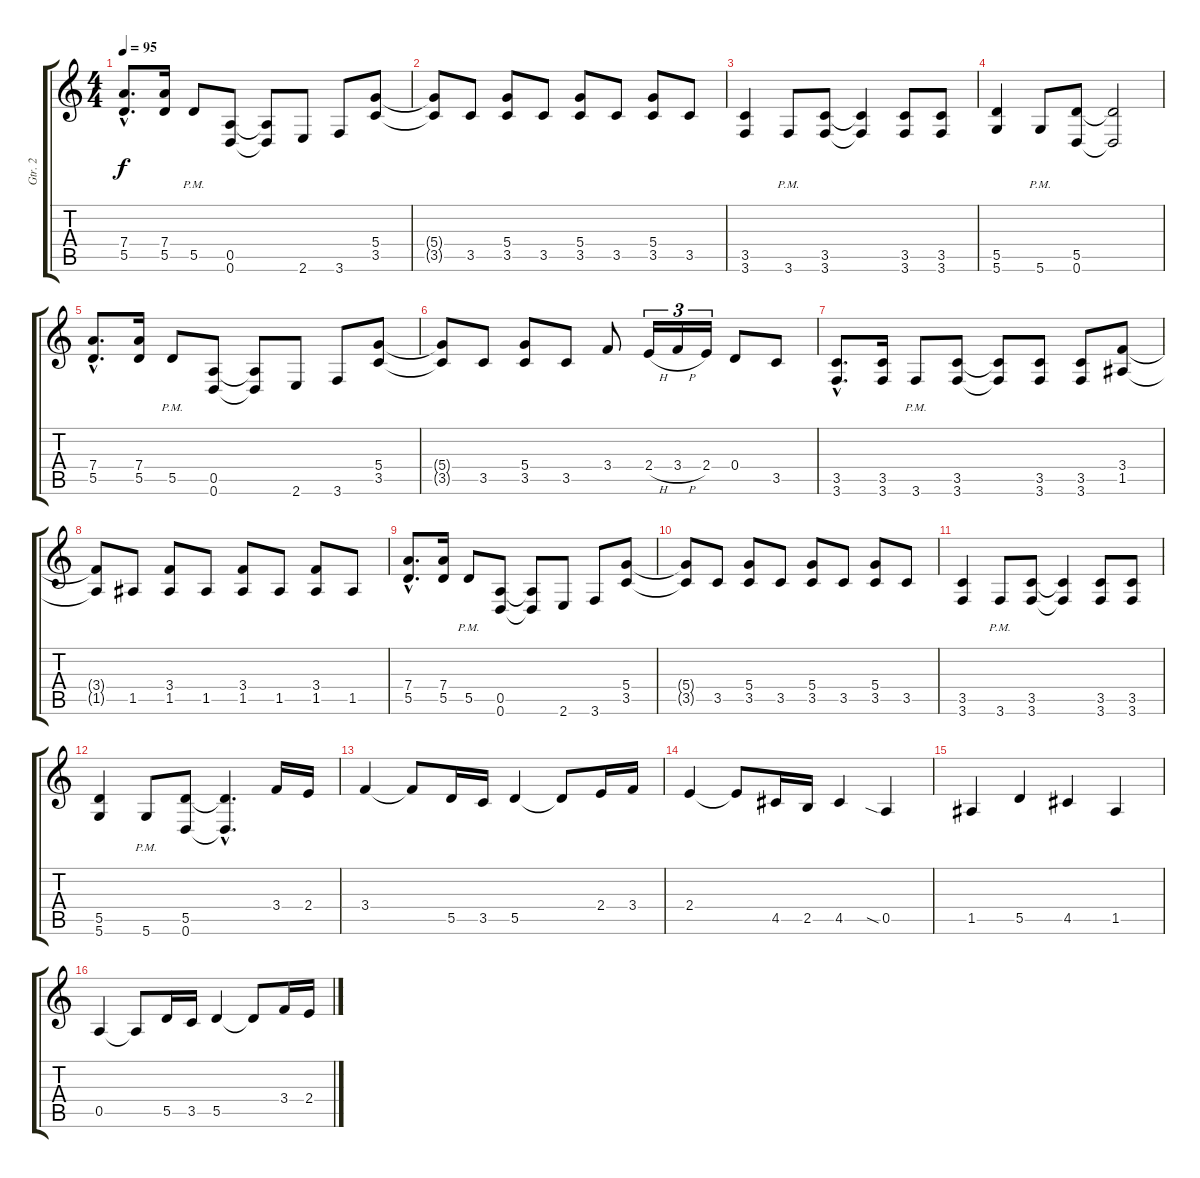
\track ("Gtr. 2" "Gtr. 2") {instrument distortionguitar}
\staff {score tabs}
\tuning (E4 B3 G3 D3 A2 D2) {hide}
\ts (4 4)
\tempo 95
\clef g2
\ks c
(7.4{hac} 5.5{hac}).8{d dy f} (7.4 5.5).16 5.5{pm}.8 (0.5 0.6).8 (0.5{t} 0.6{t}).8 2.6.8 3.6.8 (5.4 3.5).8 |
(5.4{t} 3.5{t}).8 3.5.8 (5.4 3.5).8 3.5.8 (5.4 3.5).8 3.5.8 (5.4 3.5).8 3.5.8 |
(3.5 3.6).4 3.6{pm}.8 (3.5 3.6).8 (3.5{t} 3.6{t}).4 (3.5 3.6).8 (3.5 3.6).8 |
(5.5 5.6).4 5.6{pm}.8 (5.5 0.6).8 (5.5{t} 0.6{t}).2 |
(7.4{hac} 5.5{hac}).8{d} (7.4 5.5).16 5.5{pm}.8 (0.5 0.6).8 (0.5{t} 0.6{t}).8 2.6.8 3.6.8 (5.4 3.5).8 |
(5.4{t} 3.5{t}).8 3.5.8 (5.4 3.5).8 3.5.8 3.4.8 2.4{h}.16{tu (3 2)} 3.4{h}.16{tu (3 2)} 2.4.16{tu (3 2)} 0.4.8 3.5.8 |
(3.5{hac} 3.6{hac}).8{d} (3.5 3.6).16 3.6{pm}.8 (3.5 3.6).8 (3.5{t} 3.6{t}).8 (3.5 3.6).8 (3.5 3.6).8 (3.4 1.5).8 |
(3.4{t} 1.5{t}).8 1.5.8 (3.4 1.5).8 1.5.8 (3.4 1.5).8 1.5.8 (3.4 1.5).8 1.5.8 |
(7.4{hac} 5.5{hac}).8{d} (7.4 5.5).16 5.5{pm}.8 (0.5 0.6).8 (0.5{t} 0.6{t}).8 2.6.8 3.6.8 (5.4 3.5).8 |
(5.4{t} 3.5{t}).8 3.5.8 (5.4 3.5).8 3.5.8 (5.4 3.5).8 3.5.8 (5.4 3.5).8 3.5.8 |
(3.5 3.6).4 3.6{pm}.8 (3.5 3.6).8 (3.5{t} 3.6{t}).4 (3.5 3.6).8 (3.5 3.6).8 |
(5.5 5.6).4 5.6{pm}.8 (5.5 0.6).8 (5.5{hac t} 0.6{hac t}).4{d} 3.4.16 2.4.16 |
3.4.4 3.4{t}.8 5.5.16 3.5.16 5.5.4 5.5{t}.8 2.4.16 3.4.16 |
2.4.4 2.4{t}.8 4.5.16 2.5.16 4.5.4 0.5{sia}.4 |
1.5.4 5.5.4 4.5.4 1.5.4 |
0.5.4 0.5{t}.8 5.5.16 3.5.16 5.5.4 5.5{t}.8 3.4.16 2.4.16
